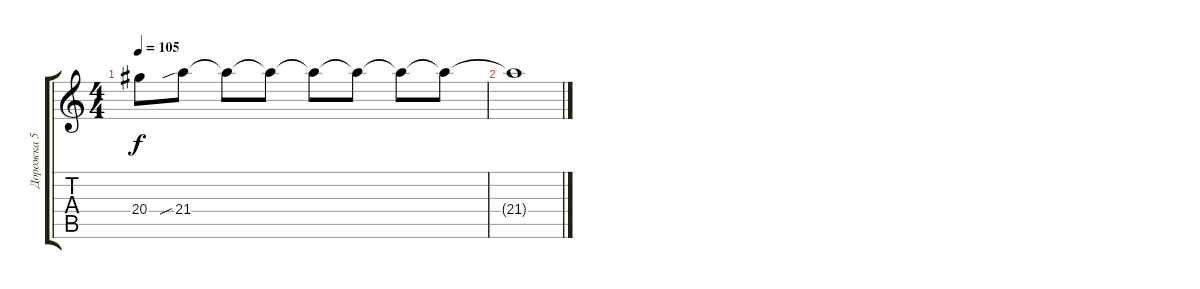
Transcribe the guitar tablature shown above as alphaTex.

\track ("Дорожка 5" "Дорожка 5") {instrument distortionguitar}
\staff {score tabs}
\tuning (D4 A3 F3 C3 G2 C2) {hide}
\ts (4 4)
\tempo 105
\clef g2
\ks c
20.4.8{dy f} 21.4{sib}.8 21.4{t}.8 21.4{t}.8 21.4{t}.8 21.4{t}.8 21.4{t}.8 21.4{t}.8 |
21.4{t}.1
